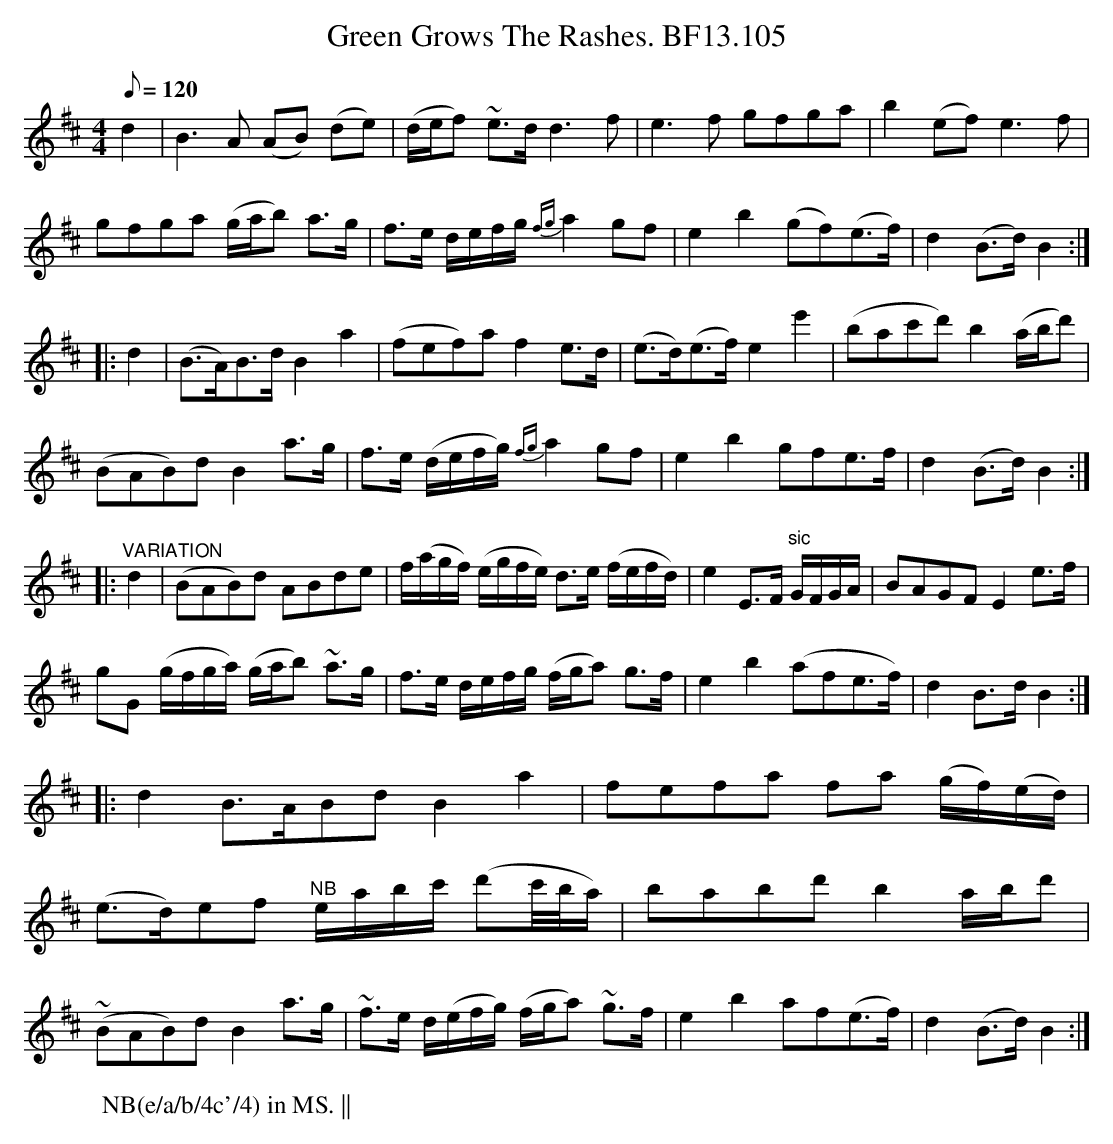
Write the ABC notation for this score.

X:1
T:Green Grows The Rashes. BF13.105
M:4/4
L:1/8
Q:120
K:D
d2|B3A (AB) (de)|(d/e/f) ~e>dd3f|e3f gfga|b2(ef)e3f|
gfga (g/a/b) a>g|f>e d/e/f/g/ {fg}a2gf|e2b2(gf)(e>f)|d2(B>d)B2:|
|:d2|(B>A)B>dB2a2|(fef)af2e>d|(e>d)(e>f) e2 e'2|(bac'd') b2 (a/b/d')|
(BAB)dB2a>g|f>e (d/e/f/g/) {fg}a2gf|e2b2gfe>f|d2(B>d)B2:|
|:"^VARIATION"d2|(BAB)d ABde|f/(a/g/f/) (e/g/f/e/) d>e (f/e/f/d/)|\
e2E>F "sic"G/F/G/A/|BAGFE2e>f|
gG (g/f/g/a/) (g/a/b) ~a>g|f>e d/e/f/g/ (f/g/a) g>f|e2b2(afe>f)|\
d2B>-dB2:|
|:d2B>ABdB2a2|fefa fa (g/f/)(e/d/)|
(e>d)ef "^NB"e/a/b/c'/  (d'c'/4b/4a/)|\
\
babd' b2a/b/d'|
(~BAB)dB2a>g|~f>e d/(e/f/g/) (f/g/a) ~g>f|e2b2 a-f(e>f)|d2(B>d)B2:|
W:NB(e/a/b/4c'/4) in MS. ||
